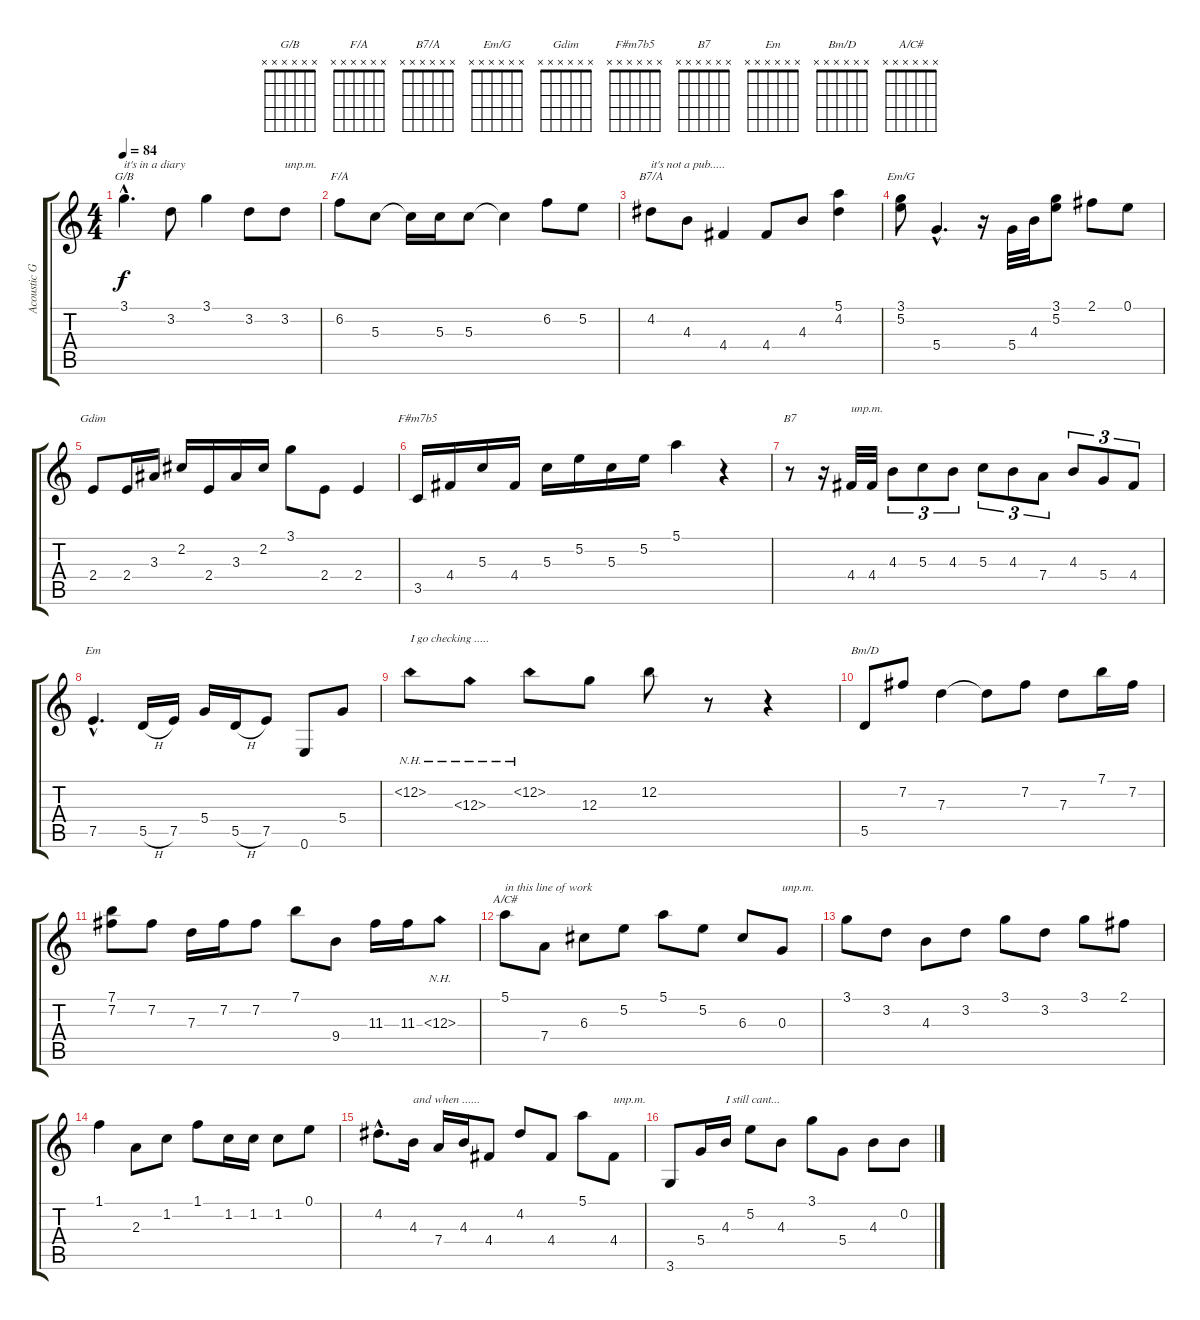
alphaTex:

\track ("Acoustic Guitar" "Acoustic G") {instrument acousticguitarnylon}
\staff {score tabs}
\tuning (E4 B3 G3 D3 A2 E2) {hide}
\chord ("G/B" x x x x x x) {firstfret 0}
\chord ("F/A" x x x x x x) {firstfret 0}
\chord ("B7/A" x x x x x x) {firstfret 0}
\chord ("Em/G" x x x x x x) {firstfret 0}
\chord ("Gdim" x x x x x x) {firstfret 0}
\chord ("F#m7b5" x x x x x x) {firstfret 0}
\chord ("B7" x x x x x x) {firstfret 0}
\chord ("Em" x x x x x x) {firstfret 0}
\chord ("Bm/D" x x x x x x) {firstfret 0}
\chord ("A/C#" x x x x x x) {firstfret 0}
\ts (4 4)
\tempo 84
\clef g2
\ks c
3.1{hac}.4{d ch "G/B" txt "it's in a diary" dy f} 3.2.8 3.1.4 3.2.8 3.2.8{txt "unp.m."} |
6.2.8{ch "F/A"} 5.3.8 5.3{t}.16 5.3.16 5.3.8 5.3{t}.4 6.2.8 5.2.8 |
4.2.8{ch "B7/A" txt "it's not a pub....."} 4.3.8 4.4.4 4.4.8 4.3.8 (5.1 4.2).4 |
(3.1 5.2).8{ch "Em/G"} 5.4{hac}.4{d} r.16 5.4.32 4.3.32 (3.1 5.2).8 2.1.8 0.1.8 |
2.4.8{ch "Gdim"} 2.4.16 3.3.16 2.2.16 2.4.16 3.3.16 2.2.16 3.1.8 2.4.8 2.4.4 |
3.5.16{ch "F#m7b5"} 4.4.16 5.3.16 4.4.16 5.3.16 5.2.16 5.3.16 5.2.16 5.1.4 r.4 |
r.8{ch "B7"} r.16 4.4.32{txt "unp.m."} 4.4.32 4.3.8{tu (3 2)} 5.3.8{tu (3 2)} 4.3.8{tu (3 2)} 5.3.8{tu (3 2)} 4.3.8{tu (3 2)} 7.4.8{tu (3 2)} 4.3.8{tu (3 2)} 5.4.8{tu (3 2)} 4.4.8{tu (3 2)} |
7.5{hac}.4{d ch "Em"} 5.5{h}.16 7.5.16 5.4.16 5.5{h}.16 7.5.8 0.6.8 5.4.8 |
12.2{nh}.8{txt "I go checking ....."} 12.3{nh}.8 12.2{nh}.8 12.3.8 12.2.8 r.8 r.4 |
5.5.8{ch "Bm/D"} 7.2.8 7.3.4 7.3{t}.8 7.2.8 7.3.8 7.1.16 7.2.16 |
(7.1 7.2).8 7.2.8 7.3.16 7.2.16 7.2.8 7.1.8 9.4.8 11.3.16 11.3.16 12.3{nh}.8 |
5.1.8{ch "A/C#" txt "in this line of work"} 7.4.8 6.3.8 5.2.8 5.1.8 5.2.8 6.3.8 0.3.8{txt "unp.m."} |
3.1.8 3.2.8 4.3.8 3.2.8 3.1.8 3.2.8 3.1.8 2.1.8 |
1.1.4 2.3.8 1.2.8 1.1.8 1.2.16 1.2.16 1.2.8 0.1.8 |
4.2{hac}.8{d} 4.3.16{txt "and when ......"} 7.4.16 4.3.16 4.4.8 4.2.8 4.4.8 5.1.8 4.4.8{txt "unp.m."} |
3.6.8 5.4.16 4.3.16{txt "I still cant..."} 5.2.8 4.3.8 3.1.8 5.4.8 4.3.8 0.2.8
